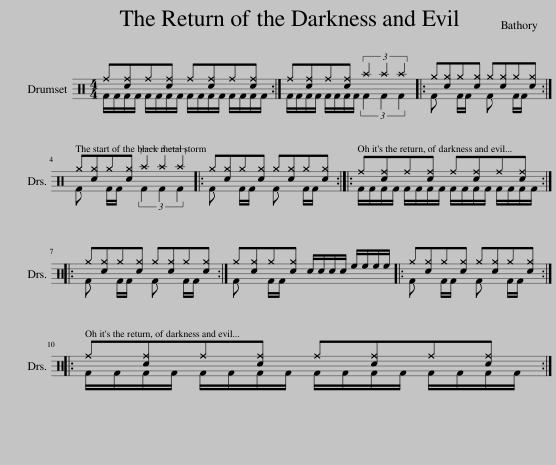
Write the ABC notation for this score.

X:1
%%score ( 1 2 )
L:1/8
M:4/4
I:linebreak $
K:C
V:1 perc
K:none
V:2 perc
K:none
V:1
 ^f[c^f]^f[c^f] ^f[c^f]^f[c^f] :| ^f[c^f]^f[c^f] (3F2 F2 F2 |: ^g[c^g]^g[c^g] ^g[c^g]^g[c^g] :|$ ^g[c^g]^g[c^g] (3F2 F2 F2 |: ^g[c^g]^g[c^g] ^g[c^g]^g[c^g] :: %5
 ^f[c^f]^f[c^f] ^f[c^f]^f[c^f] ::$ ^g[c^g]^g[c^g] ^g[c^g]^g[c^g] :| ^g[c^g]^g[c^g] c/c/c/c/ e/e/e/e/ |: ^g[c^g]^g[c^g] ^g[c^g]^g[c^g] ::$ ^f[c^f]^f[c^f] ^f[c^f]^f[c^f] :| %10
V:2
 F/F/F/F/ F/F/F/F/ F/F/F/F/ F/F/F/F/ :| F/F/F/F/ F/F/F/F/ (3^a2 ^a2 ^a2 |: F x F/F/ x F x F/F/ x :|$ F x F/F/ x (3^a2 ^a2 ^a2 |: F x F/F/ x F x F/F/ x :: %5
 F/F/F/F/ F/F/F/F/ F/F/F/F/ F/F/F/F/ ::$ F x F/F/ x F x F/F/ x :| F x F/F/ x5 |: F x F/F/ x F x F/F/ x ::$ F/F/F/F/ F/F/F/F/ F/F/F/F/ F/F/F/F/ :| %10
